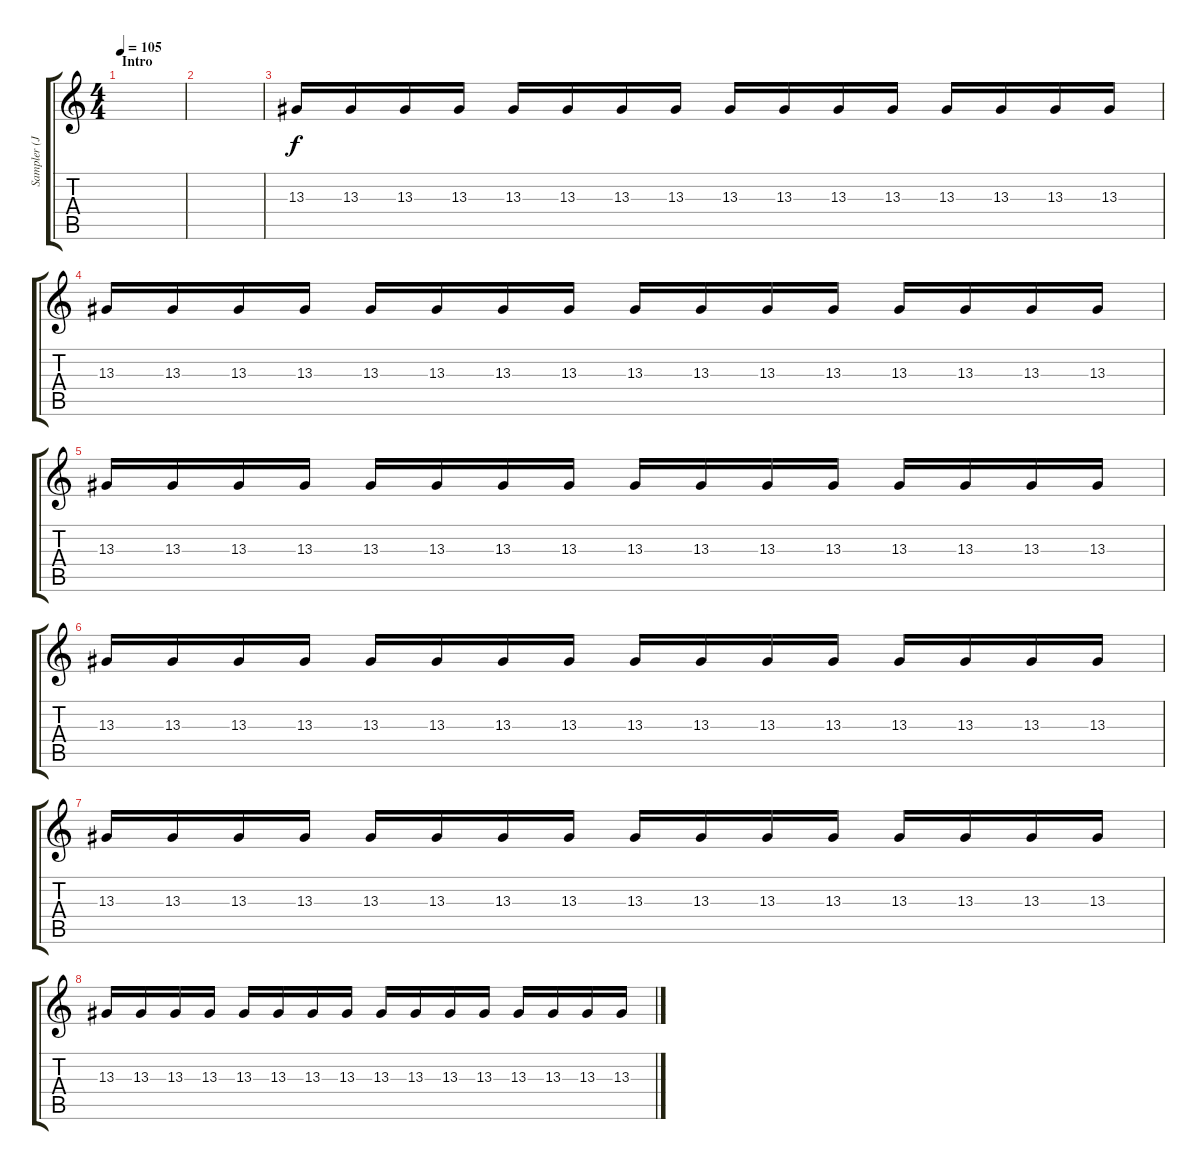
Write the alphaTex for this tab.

\track ("Sampler (Joseph Hahn)" "Sampler (J") {instrument kalimba}
\staff {score tabs}
\tuning (E4 B3 G3 D3 A2 E2) {hide}
\ts (4 4)
\section ("" "Intro")
\tempo 105
\clef g2
\ks c
|
|
13.3.16 13.3.16 13.3.16 13.3.16 13.3.16 13.3.16 13.3.16 13.3.16 13.3.16 13.3.16 13.3.16 13.3.16 13.3.16 13.3.16 13.3.16 13.3.16 |
13.3.16 13.3.16 13.3.16 13.3.16 13.3.16 13.3.16 13.3.16 13.3.16 13.3.16 13.3.16 13.3.16 13.3.16 13.3.16 13.3.16 13.3.16 13.3.16 |
13.3.16 13.3.16 13.3.16 13.3.16 13.3.16 13.3.16 13.3.16 13.3.16 13.3.16 13.3.16 13.3.16 13.3.16 13.3.16 13.3.16 13.3.16 13.3.16 |
13.3.16 13.3.16 13.3.16 13.3.16 13.3.16 13.3.16 13.3.16 13.3.16 13.3.16 13.3.16 13.3.16 13.3.16 13.3.16 13.3.16 13.3.16 13.3.16 |
13.3.16 13.3.16 13.3.16 13.3.16 13.3.16 13.3.16 13.3.16 13.3.16 13.3.16 13.3.16 13.3.16 13.3.16 13.3.16 13.3.16 13.3.16 13.3.16 |
13.3.16 13.3.16 13.3.16 13.3.16 13.3.16 13.3.16 13.3.16 13.3.16 13.3.16 13.3.16 13.3.16 13.3.16 13.3.16 13.3.16 13.3.16 13.3.16
